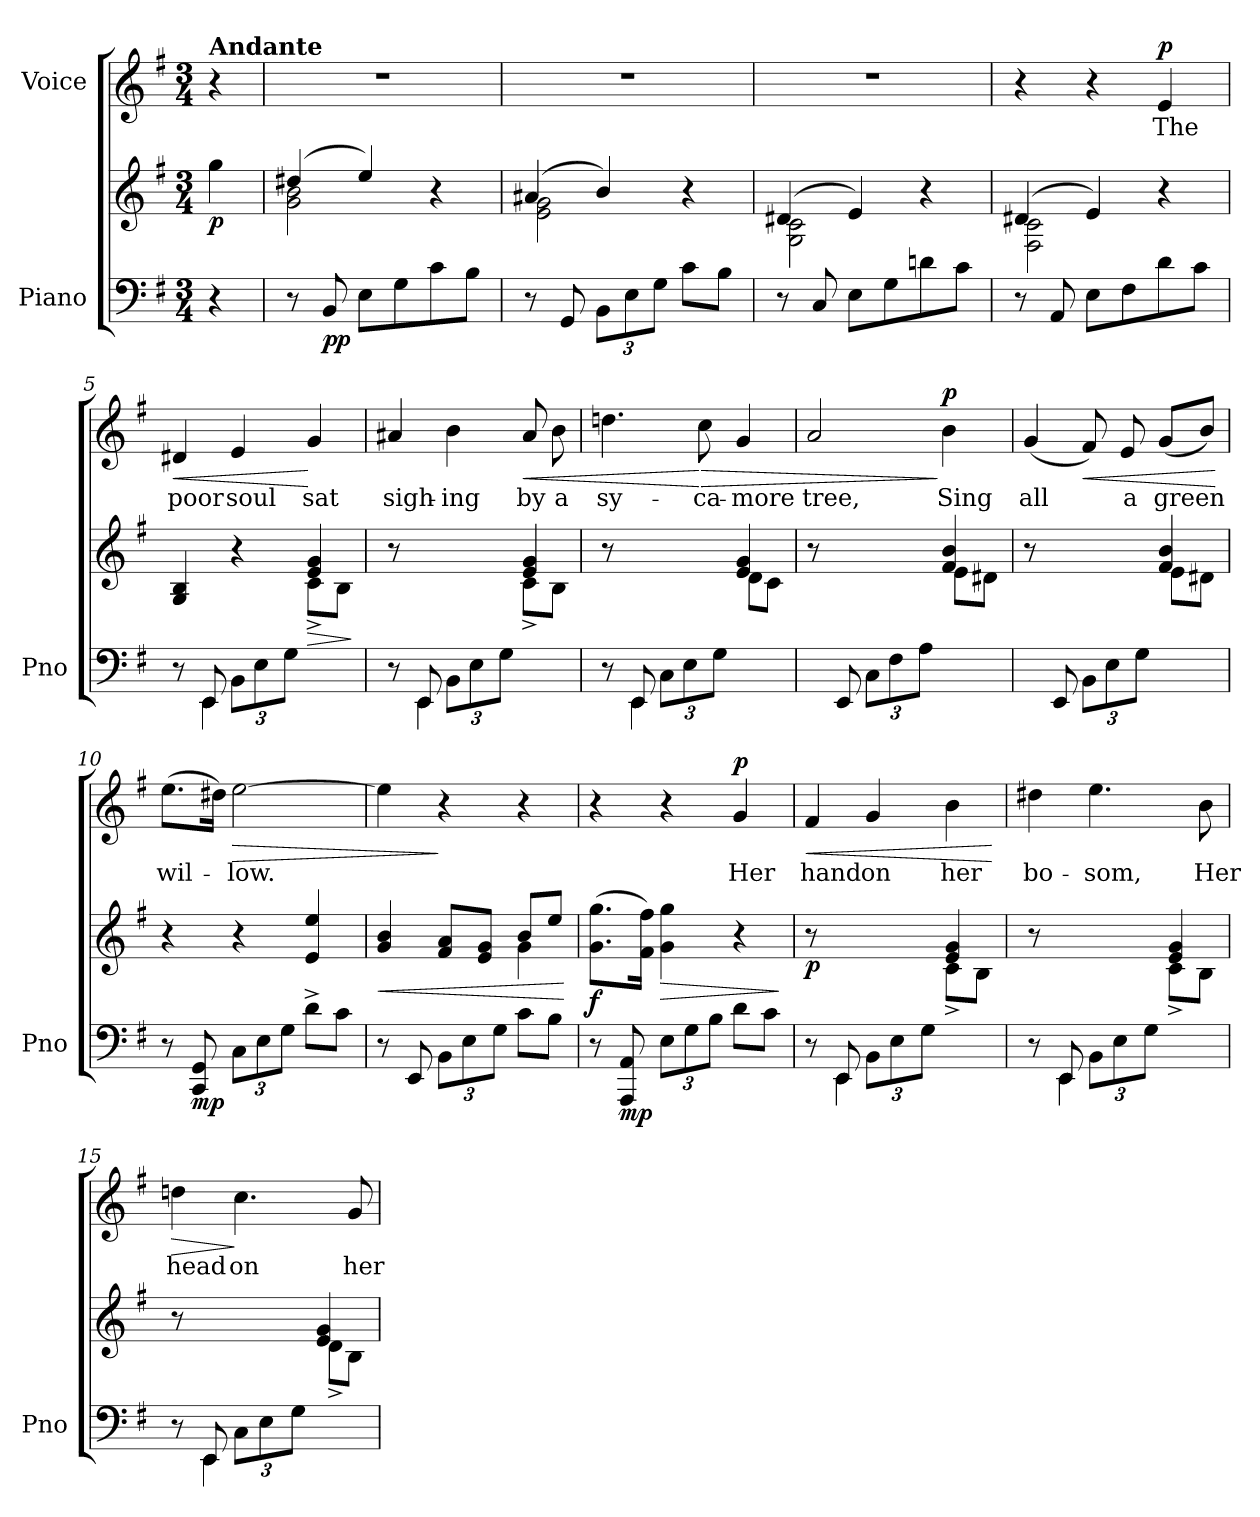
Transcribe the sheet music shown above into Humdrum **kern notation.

**kern	**kern	**dynam	**kern	**text	**dynam
*part2	*part2	*part2	*part1	*part1	*part1
*staff3	*staff2	*staff2/3	*staff1	*staff1	*staff1
*I"Piano	*	*	*I"Voice	*	*
*I'Pno	*	*	*	*	*
*clefF4	*clefG2	*	*clefG2	*	*
*k[f#]	*k[f#]	*	*k[f#]	*	*
*M3/4	*M3/4	*	*M3/4	*	*
=	=	=	=	=	=
!	!	!	!LO:TX:a:B:t=Andante	!	!
!	!	!LO:DY:b	!	!	!
4r	4gg\	p	4r	.	.
=1	=1	=1	=1	=1	=1
*	*^	*	*	*	*
8r	(>4dd#X/	2g\ 2b\	.	2.r	.	.
!	!	!	!LO:DY:b=2	!	!	!
8BB/	.	.	pp	.	.	.
8E\L	4ee/)	.	.	.	.	.
8G\	.	.	.	.	.	.
8c\	4r	4ryy	.	.	.	.
8B\J	.	.	.	.	.	.
=2	=2	=2	=2	=2	=2	=2
8r	(>4a#X/	2e\ 2g\	.	2.r	.	.
8GG/	.	.	.	.	.	.
*Xbrackettup	*	*	*	*	*	*
12BB\L	4b/)	.	.	.	.	.
12E\	.	.	.	.	.	.
12G\J	.	.	.	.	.	.
8c\L	4r	4ryy	.	.	.	.
8B\J	.	.	.	.	.	.
=3	=3	=3	=3	=3	=3	=3
8r	(>4d#X/	2G\ 2c\	.	2.r	.	.
8C/	.	.	.	.	.	.
8E\L	4e/)	.	.	.	.	.
8G\	.	.	.	.	.	.
8dn\	4r	4ryy	.	.	.	.
8c\J	.	.	.	.	.	.
=4	=4	=4	=4	=4	=4	=4
8r	(>4d#X/	2F#\ 2c\	.	4r	.	.
8AA/	.	.	.	.	.	.
8E\L	4e/)	.	.	4r	.	.
8F#\	.	.	.	.	.	.
!	!	!	!	!	!LO:LY:b	!LO:DY:a
8d\	4r	4ryy	.	4e/	The	p
8c\J	.	.	.	.	.	.
!!LO:LB:g=z
=5	=5	=5	=5	=5	=5	=5
*^	*	*	*	*	*	*
!	!	!	!	!	!	!LO:LY:b	!LO:HP:b
8r	8ryy	4G/ 4B/	2ryy	.	4d#X/	poor	<
(<8EE/	4EE\	.	.	.	.	.	.
!	!	!	!	!	!	!LO:LY:b	!
12BB\L	.	4r	.	.	4e/	soul	.
12E\	.	.	.	.	.	.	.
.	4ryy	.	.	.	.	.	.
12G\J	.	.	.	.	.	.	.
!	!	!	!	!LO:HP:b	!	!LO:LY:b	!
4ryy	.	4e/ 4g/	8c^\L	>	4g/	sat	[
.	8ryy	.	8B\J)	.	.	.	.
*v	*v	*	*	*	*	*	*
*	*v	*v	*	*	*	*
.	.	]	.	.	.
=6	=6	=6	=6	=6	=6
*^	*^	*	*	*	*
*	*^	*	*	*	*	*	*
!	!	!	!	!	!	!	!LO:LY:b	!
8ryy	8r	8ryy	8r	2ryy	.	4a#X/	sigh-	.
(<8EE/	4EE\	4ryy	4.ryy	.	.	.	.	.
!	!	!	!	!	!	!	!LO:LY:b	!
12BB\L	.	.	.	.	.	4b\	-ing	.
12E\	.	.	.	.	.	.	.	.
.	8rBByy	4.ryy	.	.	.	.	.	.
12G\J	.	.	.	.	.	.	.	.
!	!	!	!	!	!	!	!LO:LY:b	!LO:HP:b
4ryy	4ryy	.	4e/ 4g/	8c^\L	.	8a#/	by	<
!	!	!	!	!	!	!	!LO:LY:b	!
.	.	.	.	8B\J)	.	8b\	a	.
=7	=7	=7	=7	=7	=7	=7	=7	=7
!	!	!	!	!	!	!	!LO:LY:b	!
8ryy	8r	8ryy	8r	2ryy	.	4.ddn\	sy-	.
(<8EE/	4EE\	4ryy	4.ryy	.	.	.	.	.
12C\L	.	.	.	.	.	.	.	.
12E\	.	.	.	.	.	.	.	.
!	!	!	!	!	!	!	!LO:LY:b	!LO:HP:n=1:b
.	8rBByy	4.ryy	.	.	.	8cc\	-ca-	[ >
12G\J	.	.	.	.	.	.	.	.
!	!	!	!	!	!	!	!LO:LY:b	!
4ryy	4ryy	.	4e/ 4g/	8d\L	.	4g/	-more	.
.	.	.	.	8c\J)	.	.	.	.
=8	=8	=8	=8	=8	=8	=8	=8	=8
!	!	!	!	!	!	!	!LO:LY:b	!
8ryy	2ryy	8ryy	8r	2ryy	.	2a/	tree,	.
(<8EE/	.	4ryy	4.ryy	.	.	.	.	.
12C\L	.	.	.	.	.	.	.	.
12F#\	.	.	.	.	.	.	.	.
.	.	4.ryy	.	.	.	.	.	.
12A\J	.	.	.	.	.	.	.	.
!	!	!	!	!	!	!	!LO:LY:b	!LO:DY:n=1:a
4ryy	4ryy	.	4f#/ 4b/	8e\L	.	4b\	Sing	] p
.	.	.	.	8d#X\J)	.	.	.	.
!!LO:LB:g=z
=9	=9	=9	=9	=9	=9	=9	=9	=9
!	!	!	!	!	!	!	!LO:LY:b	!
8ryy	2ryy	8ryy	8r	2ryy	.	(<4g/	all	.
(<8EE/	.	4ryy	4.ryy	.	.	.	.	.
!	!	!	!	!	!	!	!	!LO:HP:b
12BB\L	.	.	.	.	.	8f#/)	.	<
12E\	.	.	.	.	.	.	.	.
!	!	!	!	!	!	!	!LO:LY:b	!
.	.	4.ryy	.	.	.	8e/	a	.
12G\J	.	.	.	.	.	.	.	.
!	!	!	!	!	!	!	!LO:LY:b	!
4ryy	4ryy	.	4f#/ 4b/	8e\L	.	(<8g/L	green	.
.	.	.	.	8d#X\J)	.	8b/J)	.	.
*v	*v	*v	*	*	*	*	*	*
*	*v	*v	*	*	*	*
.	.	.	.	.	[
=10	=10	=10	=10	=10	=10
!	!	!	!	!LO:LY:b	!
8r	4r	.	(>8.ee\L	wil-	.
!	!	!LO:DY:b=2	!	!	!
8CC/ 8GG/	.	mp	.	.	.
.	.	.	16dd#X\Jk)	.	.
!	!	!	!	!LO:LY:b	!LO:HP:b
12C\L	4r	.	[2ee\	-low.	>
12E\	.	.	.	.	.
12G\J	.	.	.	.	.
8d^\L	4e/ 4ee/	.	.	.	.
8c\J	.	.	.	.	.
=11	=11	=11	=11	=11	=11
!	!	!LO:HP:b	!	!	!
*	*^	*	*	*	*
8r	4g/ 4b/	2ryy	<	4ee\]	.	.
8EE/	.	.	.	.	.	.
12BB\L	8f#/ 8a/L	.	.	4r	.	]
12E\	.	.	.	.	.	.
.	8e/ 8g/J	.	.	.	.	.
12G\J	.	.	.	.	.	.
8c\L	8b/L	4g\	.	4r	.	.
8B\J	8ee/J	.	.	.	.	.
*	*v	*v	*	*	*	*
.	.	[	.	.	.
=12	=12	=12	=12	=12	=12
!	!	!LO:DY:b	!	!	!
8r	(>8.g\ 8.gg\L	f	4r	.	.
!	!	!LO:DY:b=2	!	!	!
8AAA/ 8AA/	.	mp	.	.	.
.	16f#\ 16ff#\Jk)	.	.	.	.
!	!	!LO:HP:b	!	!	!
12E\L	4g\ 4gg\	>	4r	.	.
12G\	.	.	.	.	.
12B\J	.	.	.	.	.
!	!	!	!	!LO:LY:b	!LO:DY:a
8d\L	4r	.	4g/	Her	p
8c\J	.	.	.	.	.
.	.	]	.	.	.
!!LO:PB:g=z
=13	=13	=13	=13	=13	=13
*^	*^	*	*	*	*
*	*^	*	*	*	*	*	*
!	!	!	!	!	!LO:DY:b	!	!LO:LY:b	!LO:HP:b
8ryy	8r	8ryy	8r	2ryy	p	4f#/	hand	<
(<8EE/	4EE\	4ryy	4.ryy	.	.	.	.	.
!	!	!	!	!	!	!	!LO:LY:b	!
12BB\L	.	.	.	.	.	4g/	on	.
12E\	.	.	.	.	.	.	.	.
.	8rBByy	4.ryy	.	.	.	.	.	.
12G\J	.	.	.	.	.	.	.	.
!	!	!	!	!	!	!	!LO:LY:b	!
4ryy	4ryy	.	4e/ 4g/	8c^\L	.	4b\	her	.
.	.	.	.	8B\J)	.	.	.	.
*v	*v	*v	*	*	*	*	*	*
*	*v	*v	*	*	*	*
.	.	.	.	.	[
=14	=14	=14	=14	=14	=14
*^	*^	*	*	*	*
*	*^	*	*	*	*	*	*
!	!	!	!	!	!	!	!LO:LY:b	!
8ryy	8r	8ryy	8r	2ryy	.	4dd#X\	bo-	.
(<8EE/	4EE\	4ryy	4.ryy	.	.	.	.	.
!	!	!	!	!	!	!	!LO:LY:b	!
12BB\L	.	.	.	.	.	4.ee\	-som,	.
12E\	.	.	.	.	.	.	.	.
.	8rBByy	4.ryy	.	.	.	.	.	.
12G\J	.	.	.	.	.	.	.	.
4ryy	4ryy	.	4e/ 4g/	8c^\L	.	.	.	.
!	!	!	!	!	!	!	!LO:LY:b	!
.	.	.	.	8B\J)	.	8b\	Her	.
=15	=15	=15	=15	=15	=15	=15	=15	=15
!	!	!	!	!	!	!	!LO:LY:b	!LO:HP:b
8ryy	8r	8ryy	8r	2ryy	.	4ddn\	head	>
(<8EE/	4EE\	4ryy	4.ryy	.	.	.	.	.
!	!	!	!	!	!	!	!LO:LY:b	!
12C\L	.	.	.	.	.	4.cc\	on	]
12E\	.	.	.	.	.	.	.	.
.	8rBByy	4.ryy	.	.	.	.	.	.
12G\J	.	.	.	.	.	.	.	.
4ryy	4ryy	.	4e/ 4g/	8d^\L	.	.	.	.
!	!	!	!	!	!	!	!LO:LY:b	!
.	.	.	.	8B\J)	.	8g/	her	.
*v	*v	*v	*	*	*	*	*	*
*	*v	*v	*	*	*	*
=	=	=	=	=	=
*-	*-	*-	*-	*-	*-
